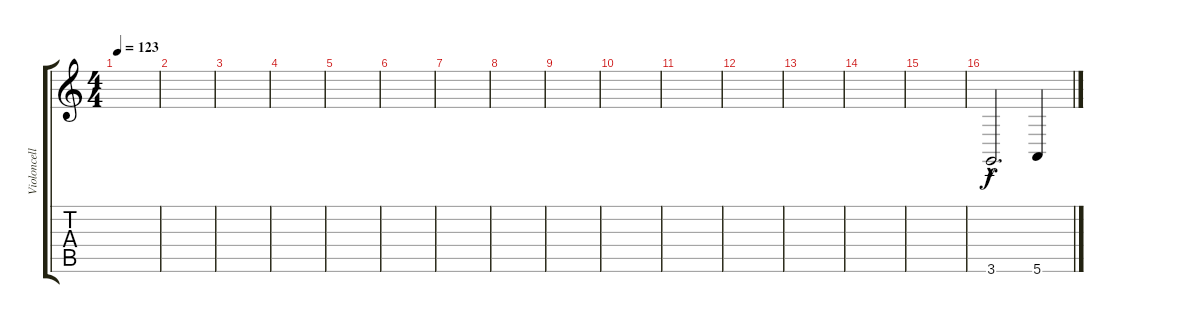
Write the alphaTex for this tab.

\track ("Violoncelle" "Violoncell") {instrument cello}
\staff {score tabs}
\tuning (E4 B3 G3 D3 A2 E2) {hide}
\ts (4 4)
\tempo 123
\clef g2
\ks c
|
|
|
|
|
|
|
|
|
|
|
|
|
|
|
3.6{hac}.2{d} 5.6.4
